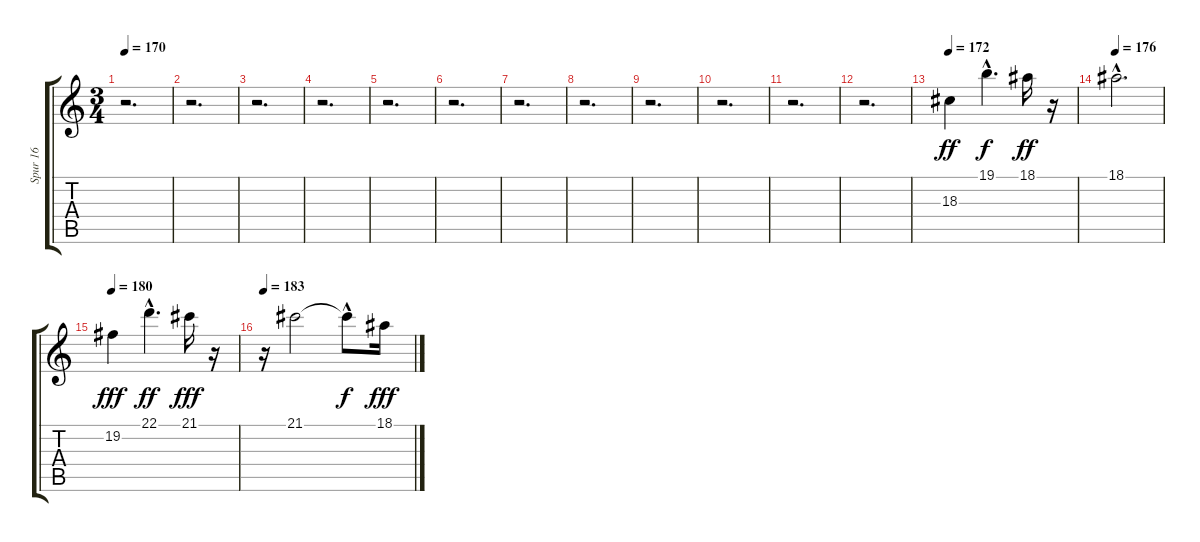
\track ("Spur 16" "Spur 16") {instrument stringensemble1}
\staff {score tabs}
\tuning (E4 B3 G3 D3 A2 E2) {hide}
\ts (3 4)
\tempo 170
\clef g2
\ks c
r.2{d dy ff} |
r.2{d} |
r.2{d} |
r.2{d} |
r.2{d} |
r.2{d} |
r.2{d} |
r.2{d} |
r.2{d} |
r.2{d} |
r.2{d} |
r.2{d} |
\tempo 172
18.3.4 19.1{hac}.4{d dy f} 18.1.16{dy ff} r.16 |
\tempo 176
18.1{hac}.2{d} |
\tempo 180
19.2.4{dy fff} 22.1{hac}.4{d dy ff} 21.1.16{dy fff} r.16 |
\tempo 183
r.16 21.1.2 21.1{hac t}.8{dy f} 18.1.16{dy fff}
